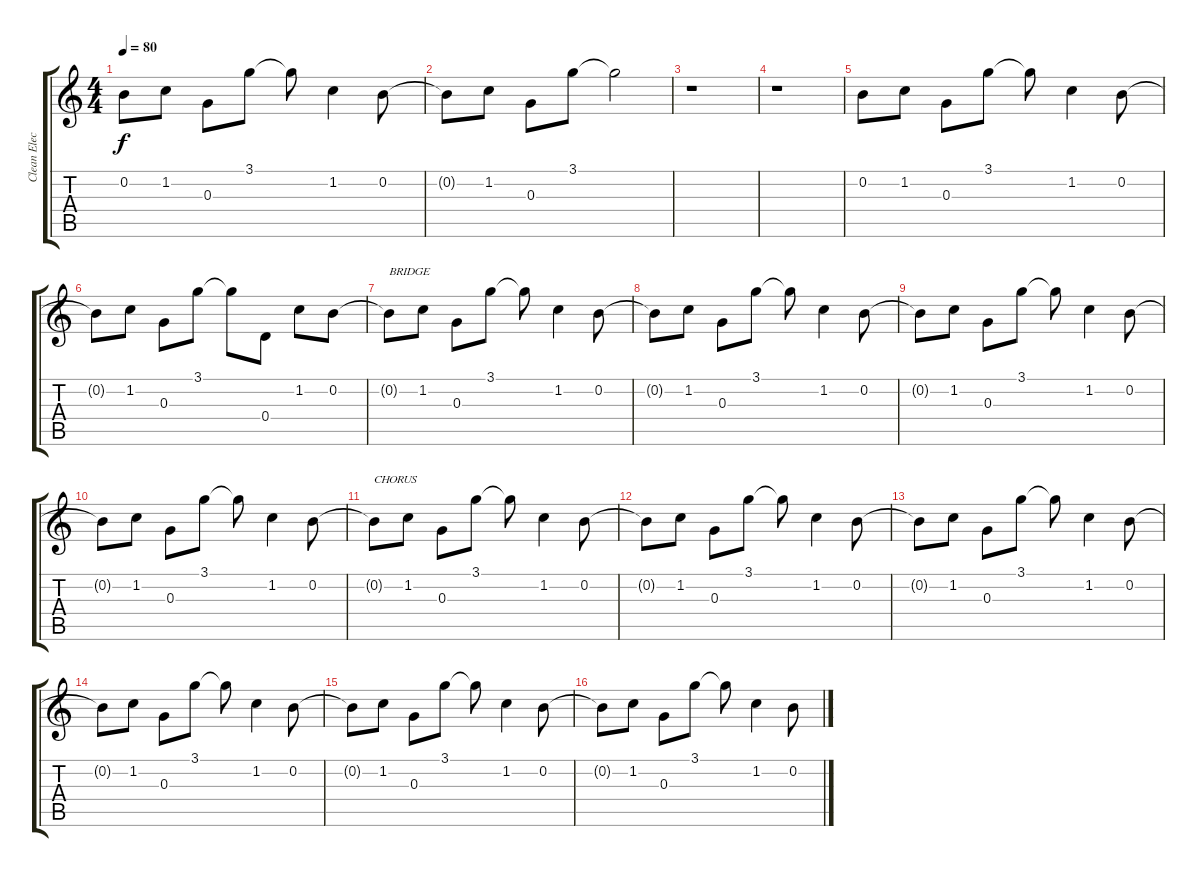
\track ("Clean Electric" "Clean Elec") {instrument electricguitarclean}
\staff {score tabs}
\tuning (E4 B3 G3 D3 A2 E2) {hide}
\ts (4 4)
\tempo 80
\clef g2
\ks c
0.2.8{dy f} 1.2.8 0.3.8 3.1.8 3.1{t}.8 1.2.4 0.2.8 |
0.2{t}.8 1.2.8 0.3.8 3.1.8 3.1{t}.2 |
r.1 |
r.1 |
0.2.8 1.2.8 0.3.8 3.1.8 3.1{t}.8 1.2.4 0.2.8 |
0.2{t}.8 1.2.8 0.3.8 3.1.8 3.1{t}.8 0.4.8 1.2.8 0.2.8 |
0.2{t}.8{txt "BRIDGE"} 1.2.8 0.3.8 3.1.8 3.1{t}.8 1.2.4 0.2.8 |
0.2{t}.8 1.2.8 0.3.8 3.1.8 3.1{t}.8 1.2.4 0.2.8 |
0.2{t}.8 1.2.8 0.3.8 3.1.8 3.1{t}.8 1.2.4 0.2.8 |
0.2{t}.8 1.2.8 0.3.8 3.1.8 3.1{t}.8 1.2.4 0.2.8 |
0.2{t}.8{txt "CHORUS"} 1.2.8 0.3.8 3.1.8 3.1{t}.8 1.2.4 0.2.8 |
0.2{t}.8 1.2.8 0.3.8 3.1.8 3.1{t}.8 1.2.4 0.2.8 |
0.2{t}.8 1.2.8 0.3.8 3.1.8 3.1{t}.8 1.2.4 0.2.8 |
0.2{t}.8 1.2.8 0.3.8 3.1.8 3.1{t}.8 1.2.4 0.2.8 |
0.2{t}.8 1.2.8 0.3.8 3.1.8 3.1{t}.8 1.2.4 0.2.8 |
0.2{t}.8 1.2.8 0.3.8 3.1.8 3.1{t}.8 1.2.4 0.2.8
